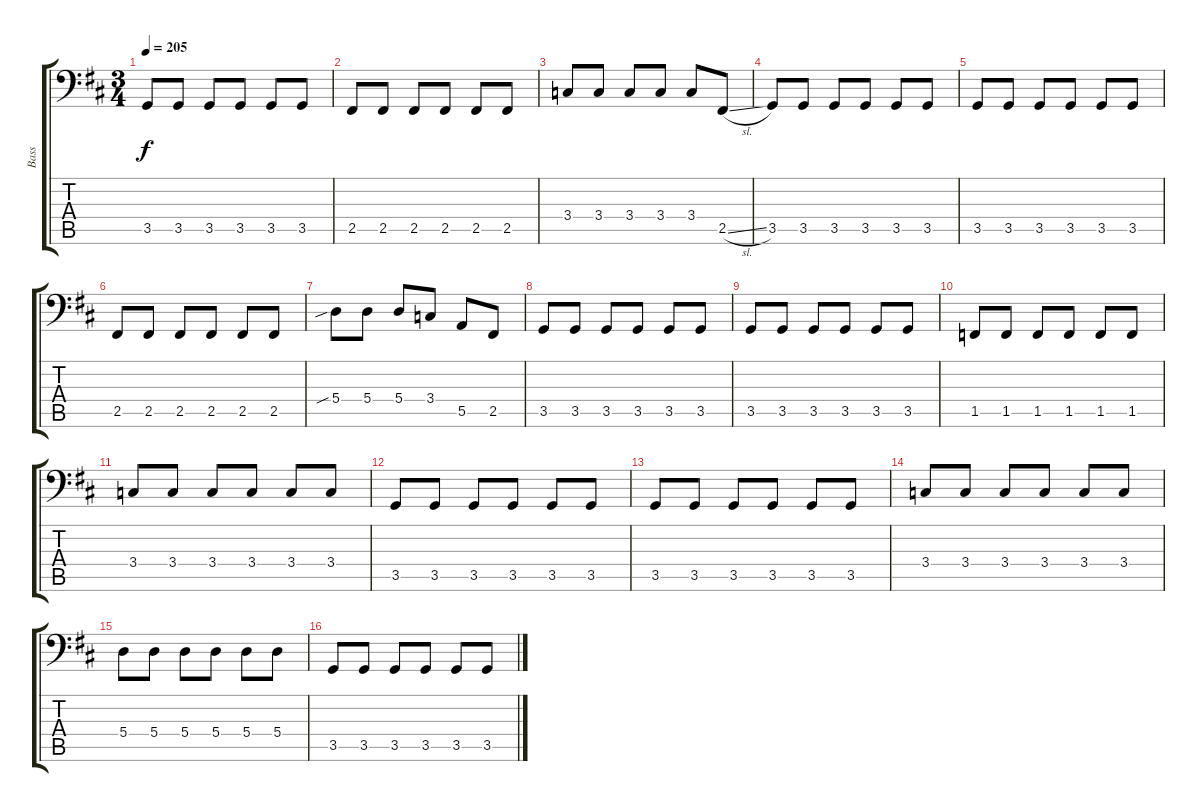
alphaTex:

\track ("Bass" "Bass") {instrument electricbassfinger}
\staff {score tabs}
\tuning (C3 G2 D2 A1 E1 B0) {hide}
\ts (3 4)
\tempo 205
\clef f4
\ks d
3.5.8{dy f} 3.5.8 3.5.8 3.5.8 3.5.8 3.5.8 |
2.5.8 2.5.8 2.5.8 2.5.8 2.5.8 2.5.8 |
3.4.8 3.4.8 3.4.8 3.4.8 3.4.8 2.5{sl}.8 |
3.5.8 3.5.8 3.5.8 3.5.8 3.5.8 3.5.8 |
3.5.8 3.5.8 3.5.8 3.5.8 3.5.8 3.5.8 |
2.5.8 2.5.8 2.5.8 2.5.8 2.5.8 2.5.8 |
5.4{sib}.8 5.4.8 5.4.8 3.4.8 5.5.8 2.5.8 |
3.5.8 3.5.8 3.5.8 3.5.8 3.5.8 3.5.8 |
3.5.8 3.5.8 3.5.8 3.5.8 3.5.8 3.5.8 |
1.5.8 1.5.8 1.5.8 1.5.8 1.5.8 1.5.8 |
3.4.8 3.4.8 3.4.8 3.4.8 3.4.8 3.4.8 |
3.5.8 3.5.8 3.5.8 3.5.8 3.5.8 3.5.8 |
3.5.8 3.5.8 3.5.8 3.5.8 3.5.8 3.5.8 |
3.4.8 3.4.8 3.4.8 3.4.8 3.4.8 3.4.8 |
5.4.8 5.4.8 5.4.8 5.4.8 5.4.8 5.4.8 |
3.5.8 3.5.8 3.5.8 3.5.8 3.5.8 3.5.8
